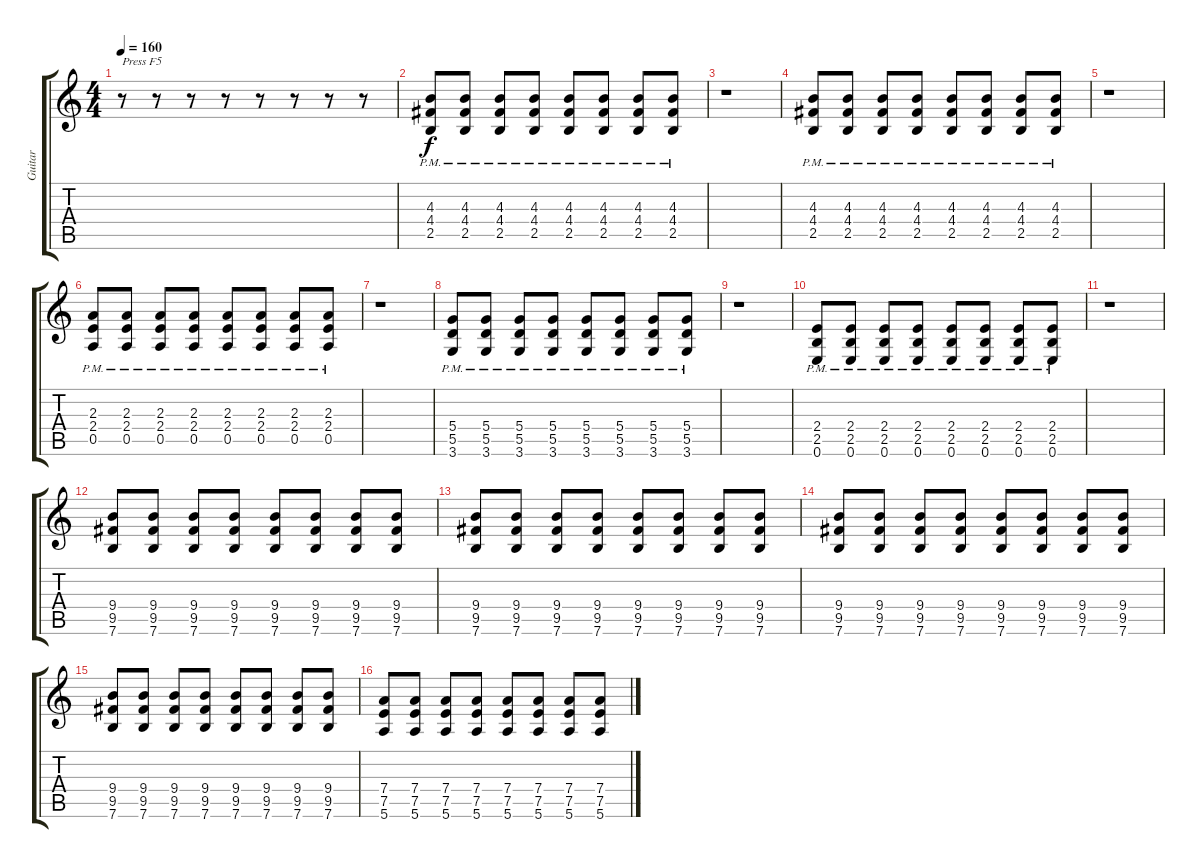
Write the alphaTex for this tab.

\track ("Guitar" "Guitar") {instrument overdrivenguitar}
\staff {score tabs}
\tuning (E4 B3 G3 D3 A2 E2) {hide}
\ts (4 4)
\tempo 160
\clef g2
\ks c
r.8{txt "Press F5" dy f instrument overdrivenguitar} r.8 r.8 r.8 r.8 r.8 r.8 r.8 |
(4.3{pm} 4.4{pm} 2.5{pm}).8 (4.3{pm} 4.4{pm} 2.5{pm}).8 (4.3{pm} 4.4{pm} 2.5{pm}).8 (4.3{pm} 4.4{pm} 2.5{pm}).8 (4.3{pm} 4.4{pm} 2.5{pm}).8 (4.3{pm} 4.4{pm} 2.5{pm}).8 (4.3{pm} 4.4{pm} 2.5{pm}).8 (4.3{pm} 4.4{pm} 2.5{pm}).8 |
r.1 |
(4.3{pm} 4.4{pm} 2.5{pm}).8 (4.3{pm} 4.4{pm} 2.5{pm}).8 (4.3{pm} 4.4{pm} 2.5{pm}).8 (4.3{pm} 4.4{pm} 2.5{pm}).8 (4.3{pm} 4.4{pm} 2.5{pm}).8 (4.3{pm} 4.4{pm} 2.5{pm}).8 (4.3{pm} 4.4{pm} 2.5{pm}).8 (4.3{pm} 4.4{pm} 2.5{pm}).8 |
r.1 |
(2.3{pm} 2.4{pm} 0.5{pm}).8 (2.3{pm} 2.4{pm} 0.5{pm}).8 (2.3{pm} 2.4{pm} 0.5{pm}).8 (2.3{pm} 2.4{pm} 0.5{pm}).8 (2.3{pm} 2.4{pm} 0.5{pm}).8 (2.3{pm} 2.4{pm} 0.5{pm}).8 (2.3{pm} 2.4{pm} 0.5{pm}).8 (2.3{pm} 2.4{pm} 0.5{pm}).8 |
r.1 |
(5.4{pm} 5.5{pm} 3.6{pm}).8 (5.4{pm} 5.5{pm} 3.6{pm}).8 (5.4{pm} 5.5{pm} 3.6{pm}).8 (5.4{pm} 5.5{pm} 3.6{pm}).8 (5.4{pm} 5.5{pm} 3.6{pm}).8 (5.4{pm} 5.5{pm} 3.6{pm}).8 (5.4{pm} 5.5{pm} 3.6{pm}).8 (5.4{pm} 5.5{pm} 3.6{pm}).8 |
r.1 |
(2.4{pm} 2.5{pm} 0.6{pm}).8 (2.4{pm} 2.5{pm} 0.6{pm}).8 (2.4{pm} 2.5{pm} 0.6{pm}).8 (2.4{pm} 2.5{pm} 0.6{pm}).8 (2.4{pm} 2.5{pm} 0.6{pm}).8 (2.4{pm} 2.5{pm} 0.6{pm}).8 (2.4{pm} 2.5{pm} 0.6{pm}).8 (2.4{pm} 2.5{pm} 0.6{pm}).8 |
r.1 |
(9.4 9.5 7.6).8 (9.4 9.5 7.6).8 (9.4 9.5 7.6).8 (9.4 9.5 7.6).8 (9.4 9.5 7.6).8 (9.4 9.5 7.6).8 (9.4 9.5 7.6).8 (9.4 9.5 7.6).8 |
(9.4 9.5 7.6).8 (9.4 9.5 7.6).8 (9.4 9.5 7.6).8 (9.4 9.5 7.6).8 (9.4 9.5 7.6).8 (9.4 9.5 7.6).8 (9.4 9.5 7.6).8 (9.4 9.5 7.6).8 |
(9.4 9.5 7.6).8 (9.4 9.5 7.6).8 (9.4 9.5 7.6).8 (9.4 9.5 7.6).8 (9.4 9.5 7.6).8 (9.4 9.5 7.6).8 (9.4 9.5 7.6).8 (9.4 9.5 7.6).8 |
(9.4 9.5 7.6).8 (9.4 9.5 7.6).8 (9.4 9.5 7.6).8 (9.4 9.5 7.6).8 (9.4 9.5 7.6).8 (9.4 9.5 7.6).8 (9.4 9.5 7.6).8 (9.4 9.5 7.6).8 |
(7.4 7.5 5.6).8 (7.4 7.5 5.6).8 (7.4 7.5 5.6).8 (7.4 7.5 5.6).8 (7.4 7.5 5.6).8 (7.4 7.5 5.6).8 (7.4 7.5 5.6).8 (7.4 7.5 5.6).8
